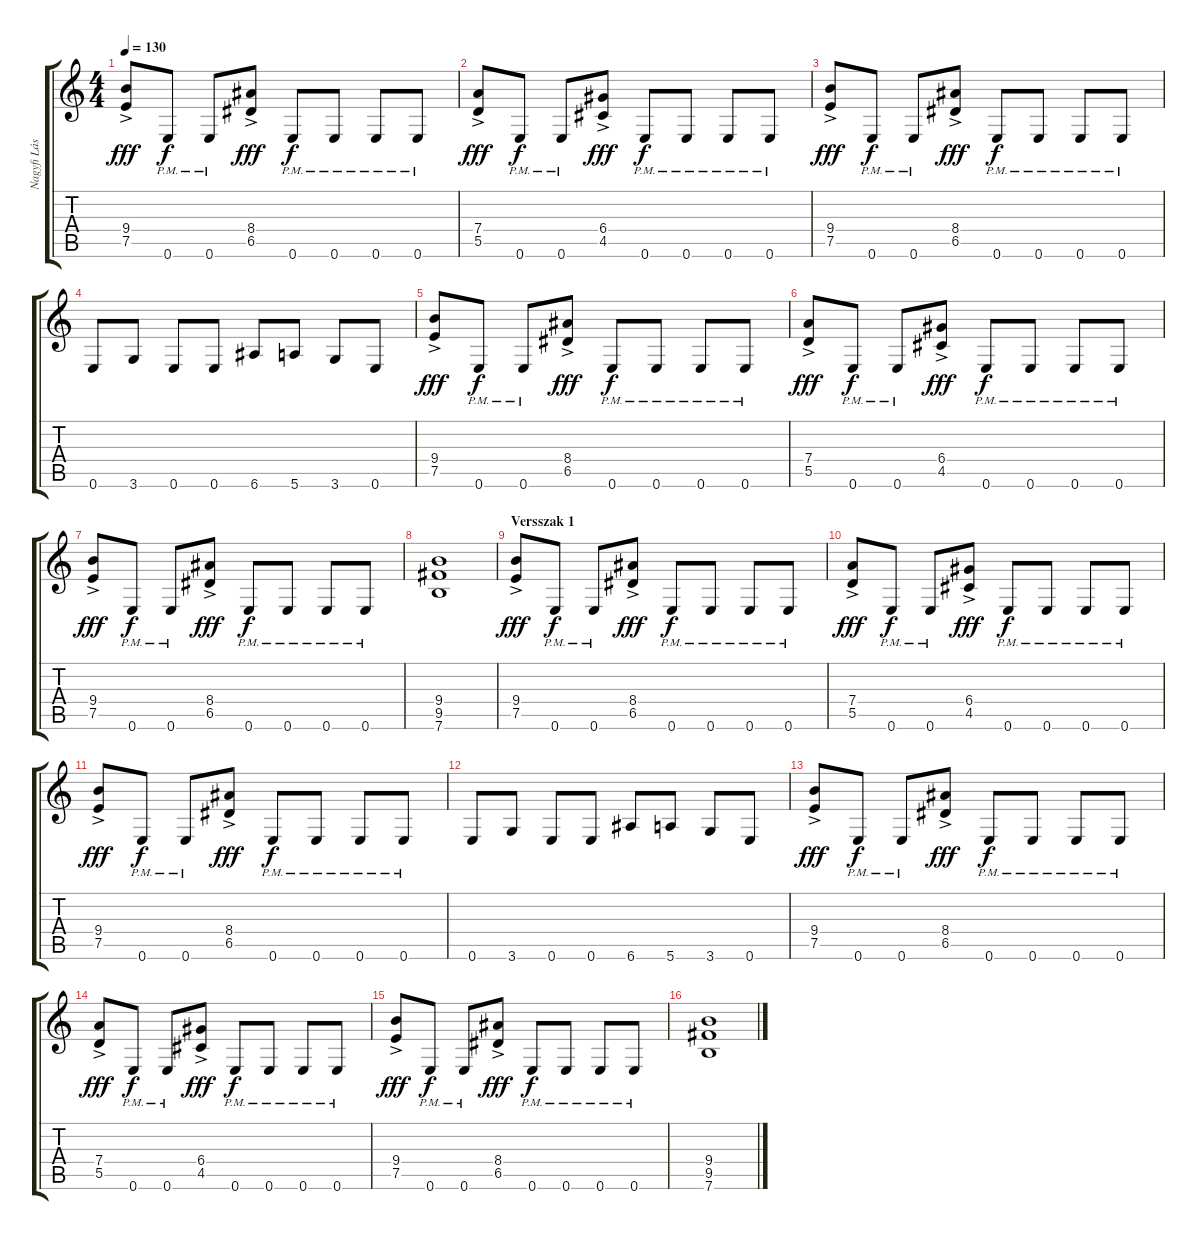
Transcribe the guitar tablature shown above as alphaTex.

\track ("Nagyfi László" "Nagyfi Lás") {instrument overdrivenguitar}
\staff {score tabs}
\tuning (E4 B3 G3 D3 A2 E2) {hide}
\ts (4 4)
\tempo 130
\clef g2
\ks c
(9.4{ac} 7.5).8{dy fff} 0.6{pm}.8{dy f} 0.6{pm}.8 (8.4{ac} 6.5).8{dy fff} 0.6{pm}.8{dy f} 0.6{pm}.8 0.6{pm}.8 0.6{pm}.8 |
(7.4{ac} 5.5).8{dy fff} 0.6{pm}.8{dy f} 0.6{pm}.8 (6.4{ac} 4.5).8{dy fff} 0.6{pm}.8{dy f} 0.6{pm}.8 0.6{pm}.8 0.6{pm}.8 |
(9.4{ac} 7.5).8{dy fff} 0.6{pm}.8{dy f} 0.6{pm}.8 (8.4{ac} 6.5).8{dy fff} 0.6{pm}.8{dy f} 0.6{pm}.8 0.6{pm}.8 0.6{pm}.8 |
0.6.8 3.6.8 0.6.8 0.6.8 6.6.8 5.6.8 3.6.8 0.6.8 |
(9.4{ac} 7.5).8{dy fff} 0.6{pm}.8{dy f} 0.6{pm}.8 (8.4{ac} 6.5).8{dy fff} 0.6{pm}.8{dy f} 0.6{pm}.8 0.6{pm}.8 0.6{pm}.8 |
(7.4{ac} 5.5).8{dy fff} 0.6{pm}.8{dy f} 0.6{pm}.8 (6.4{ac} 4.5).8{dy fff} 0.6{pm}.8{dy f} 0.6{pm}.8 0.6{pm}.8 0.6{pm}.8 |
(9.4{ac} 7.5).8{dy fff} 0.6{pm}.8{dy f} 0.6{pm}.8 (8.4{ac} 6.5).8{dy fff} 0.6{pm}.8{dy f} 0.6{pm}.8 0.6{pm}.8 0.6{pm}.8 |
(9.4 9.5 7.6).1 |
\section ("" "Versszak 1")
(9.4{ac} 7.5).8{dy fff} 0.6{pm}.8{dy f} 0.6{pm}.8 (8.4{ac} 6.5).8{dy fff} 0.6{pm}.8{dy f} 0.6{pm}.8 0.6{pm}.8 0.6{pm}.8 |
(7.4{ac} 5.5).8{dy fff} 0.6{pm}.8{dy f} 0.6{pm}.8 (6.4{ac} 4.5).8{dy fff} 0.6{pm}.8{dy f} 0.6{pm}.8 0.6{pm}.8 0.6{pm}.8 |
(9.4{ac} 7.5).8{dy fff} 0.6{pm}.8{dy f} 0.6{pm}.8 (8.4{ac} 6.5).8{dy fff} 0.6{pm}.8{dy f} 0.6{pm}.8 0.6{pm}.8 0.6{pm}.8 |
0.6.8 3.6.8 0.6.8 0.6.8 6.6.8 5.6.8 3.6.8 0.6.8 |
(9.4{ac} 7.5).8{dy fff} 0.6{pm}.8{dy f} 0.6{pm}.8 (8.4{ac} 6.5).8{dy fff} 0.6{pm}.8{dy f} 0.6{pm}.8 0.6{pm}.8 0.6{pm}.8 |
(7.4{ac} 5.5).8{dy fff} 0.6{pm}.8{dy f} 0.6{pm}.8 (6.4{ac} 4.5).8{dy fff} 0.6{pm}.8{dy f} 0.6{pm}.8 0.6{pm}.8 0.6{pm}.8 |
(9.4{ac} 7.5).8{dy fff} 0.6{pm}.8{dy f} 0.6{pm}.8 (8.4{ac} 6.5).8{dy fff} 0.6{pm}.8{dy f} 0.6{pm}.8 0.6{pm}.8 0.6{pm}.8 |
(9.4 9.5 7.6).1
